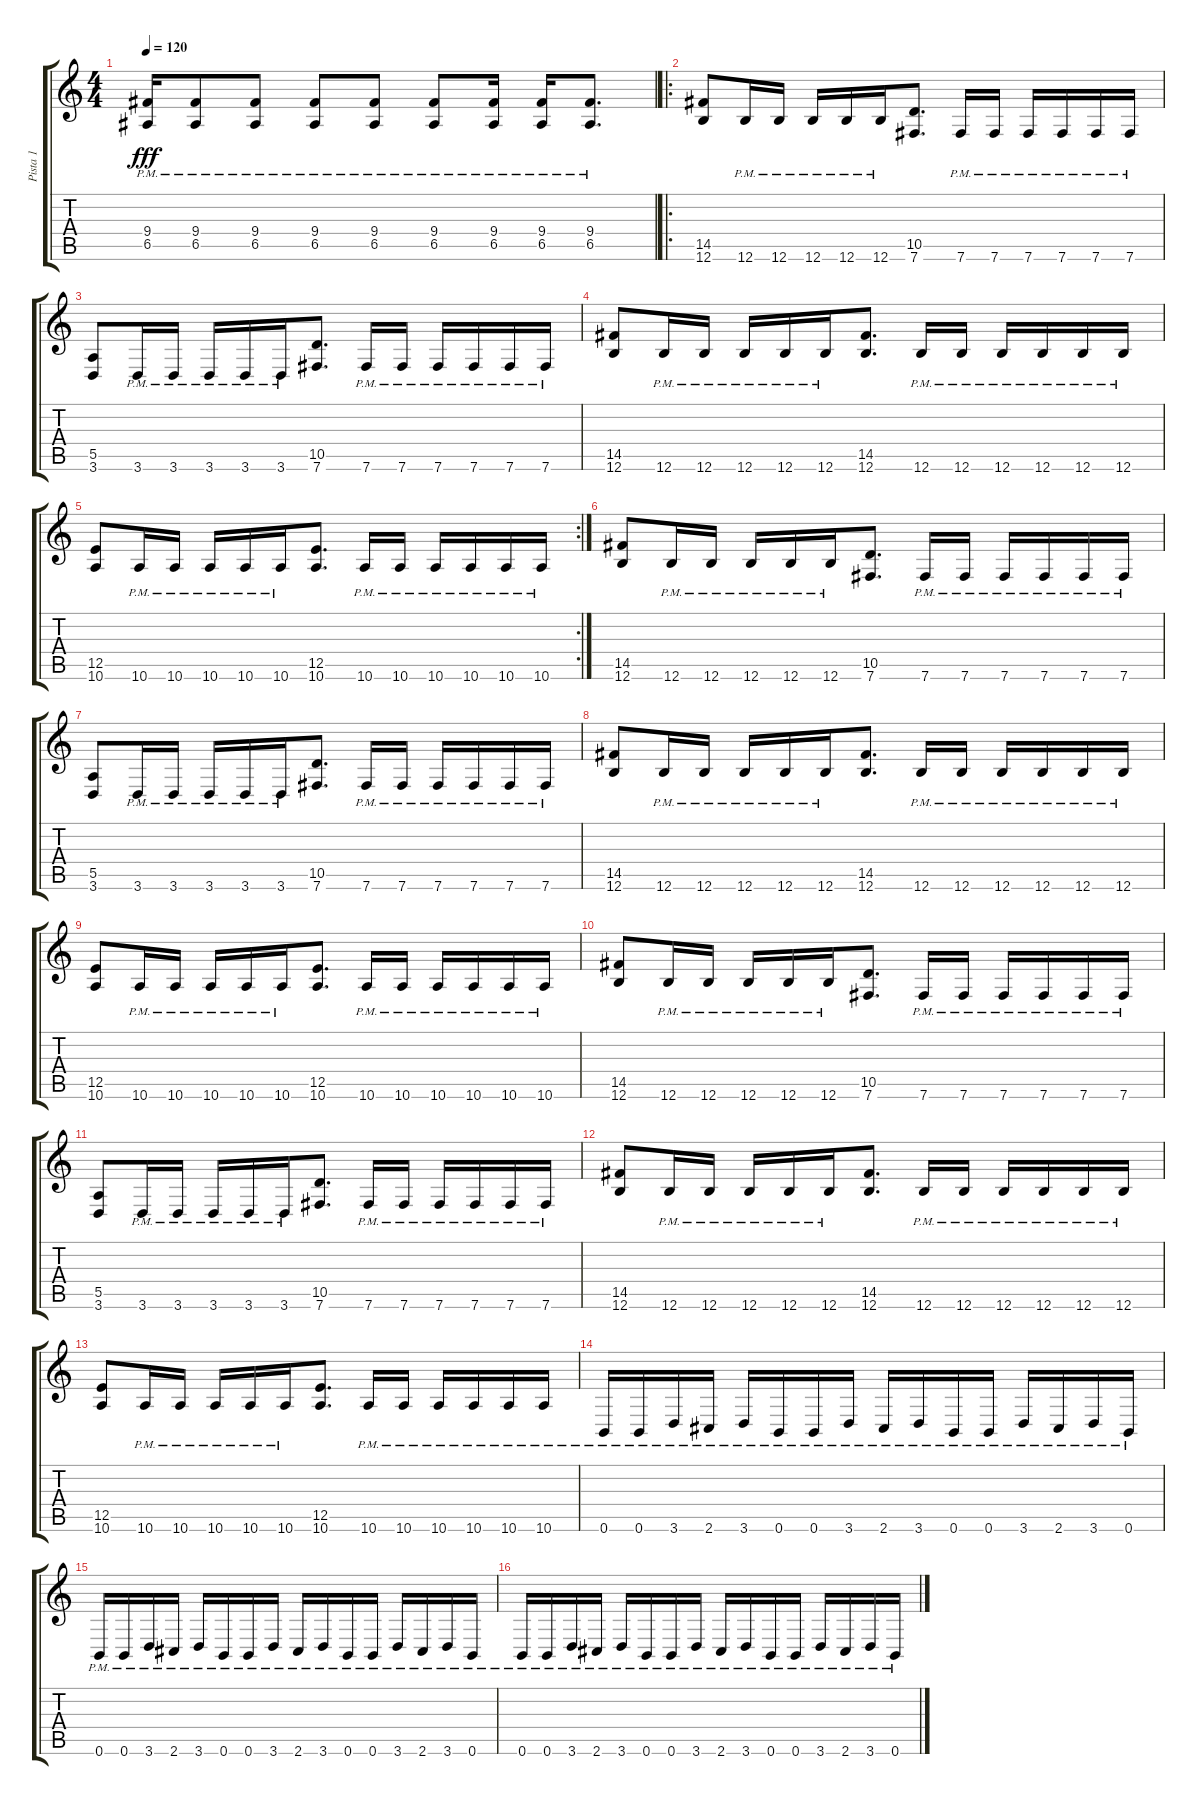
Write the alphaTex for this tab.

\track ("Pista 1" "Pista 1") {instrument distortionguitar}
\staff {score tabs}
\tuning (B3 Gb3 D3 A2 E2 B1) {hide}
\ts (4 4)
\tempo 120
\clef g2
\ks c
(9.4{pm} 6.5{pm}).16{dy fff} (9.4{pm} 6.5{pm}).8 (9.4{pm} 6.5{pm}).8 (9.4{pm} 6.5{pm}).8 (9.4{pm} 6.5{pm}).8 (9.4{pm} 6.5{pm}).8 (9.4{pm} 6.5{pm}).16 (9.4{pm} 6.5{pm}).16 (9.4{pm} 6.5{pm}).8{d} |
\ro
(14.5 12.6).8 12.6{pm}.16 12.6{pm}.16 12.6{pm}.16 12.6{pm}.16 12.6{pm}.16 (10.5 7.6).8{d} 7.6{pm}.16 7.6{pm}.16 7.6{pm}.16 7.6{pm}.16 7.6{pm}.16 7.6{pm}.16 |
(5.5 3.6).8 3.6{pm}.16 3.6{pm}.16 3.6{pm}.16 3.6{pm}.16 3.6{pm}.16 (10.5 7.6).8{d} 7.6{pm}.16 7.6{pm}.16 7.6{pm}.16 7.6{pm}.16 7.6{pm}.16 7.6{pm}.16 |
(14.5 12.6).8 12.6{pm}.16 12.6{pm}.16 12.6{pm}.16 12.6{pm}.16 12.6{pm}.16 (14.5 12.6).8{d} 12.6{pm}.16 12.6{pm}.16 12.6{pm}.16 12.6{pm}.16 12.6{pm}.16 12.6{pm}.16 |
\rc 2
(12.5 10.6).8 10.6{pm}.16 10.6{pm}.16 10.6{pm}.16 10.6{pm}.16 10.6{pm}.16 (12.5 10.6).8{d} 10.6{pm}.16 10.6{pm}.16 10.6{pm}.16 10.6{pm}.16 10.6{pm}.16 10.6{pm}.16 |
(14.5 12.6).8 12.6{pm}.16 12.6{pm}.16 12.6{pm}.16 12.6{pm}.16 12.6{pm}.16 (10.5 7.6).8{d} 7.6{pm}.16 7.6{pm}.16 7.6{pm}.16 7.6{pm}.16 7.6{pm}.16 7.6{pm}.16 |
(5.5 3.6).8 3.6{pm}.16 3.6{pm}.16 3.6{pm}.16 3.6{pm}.16 3.6{pm}.16 (10.5 7.6).8{d} 7.6{pm}.16 7.6{pm}.16 7.6{pm}.16 7.6{pm}.16 7.6{pm}.16 7.6{pm}.16 |
(14.5 12.6).8 12.6{pm}.16 12.6{pm}.16 12.6{pm}.16 12.6{pm}.16 12.6{pm}.16 (14.5 12.6).8{d} 12.6{pm}.16 12.6{pm}.16 12.6{pm}.16 12.6{pm}.16 12.6{pm}.16 12.6{pm}.16 |
(12.5 10.6).8 10.6{pm}.16 10.6{pm}.16 10.6{pm}.16 10.6{pm}.16 10.6{pm}.16 (12.5 10.6).8{d} 10.6{pm}.16 10.6{pm}.16 10.6{pm}.16 10.6{pm}.16 10.6{pm}.16 10.6{pm}.16 |
(14.5 12.6).8 12.6{pm}.16 12.6{pm}.16 12.6{pm}.16 12.6{pm}.16 12.6{pm}.16 (10.5 7.6).8{d} 7.6{pm}.16 7.6{pm}.16 7.6{pm}.16 7.6{pm}.16 7.6{pm}.16 7.6{pm}.16 |
(5.5 3.6).8 3.6{pm}.16 3.6{pm}.16 3.6{pm}.16 3.6{pm}.16 3.6{pm}.16 (10.5 7.6).8{d} 7.6{pm}.16 7.6{pm}.16 7.6{pm}.16 7.6{pm}.16 7.6{pm}.16 7.6{pm}.16 |
(14.5 12.6).8 12.6{pm}.16 12.6{pm}.16 12.6{pm}.16 12.6{pm}.16 12.6{pm}.16 (14.5 12.6).8{d} 12.6{pm}.16 12.6{pm}.16 12.6{pm}.16 12.6{pm}.16 12.6{pm}.16 12.6{pm}.16 |
(12.5 10.6).8 10.6{pm}.16 10.6{pm}.16 10.6{pm}.16 10.6{pm}.16 10.6{pm}.16 (12.5 10.6).8{d} 10.6{pm}.16 10.6{pm}.16 10.6{pm}.16 10.6{pm}.16 10.6{pm}.16 10.6{pm}.16 |
0.6{pm}.16 0.6{pm}.16 3.6{pm}.16 2.6{pm}.16 3.6{pm}.16 0.6{pm}.16 0.6{pm}.16 3.6{pm}.16 2.6{pm}.16 3.6{pm}.16 0.6{pm}.16 0.6{pm}.16 3.6{pm}.16 2.6{pm}.16 3.6{pm}.16 0.6{pm}.16 |
0.6{pm}.16 0.6{pm}.16 3.6{pm}.16 2.6{pm}.16 3.6{pm}.16 0.6{pm}.16 0.6{pm}.16 3.6{pm}.16 2.6{pm}.16 3.6{pm}.16 0.6{pm}.16 0.6{pm}.16 3.6{pm}.16 2.6{pm}.16 3.6{pm}.16 0.6{pm}.16 |
0.6{pm}.16 0.6{pm}.16 3.6{pm}.16 2.6{pm}.16 3.6{pm}.16 0.6{pm}.16 0.6{pm}.16 3.6{pm}.16 2.6{pm}.16 3.6{pm}.16 0.6{pm}.16 0.6{pm}.16 3.6{pm}.16 2.6{pm}.16 3.6{pm}.16 0.6{pm}.16
